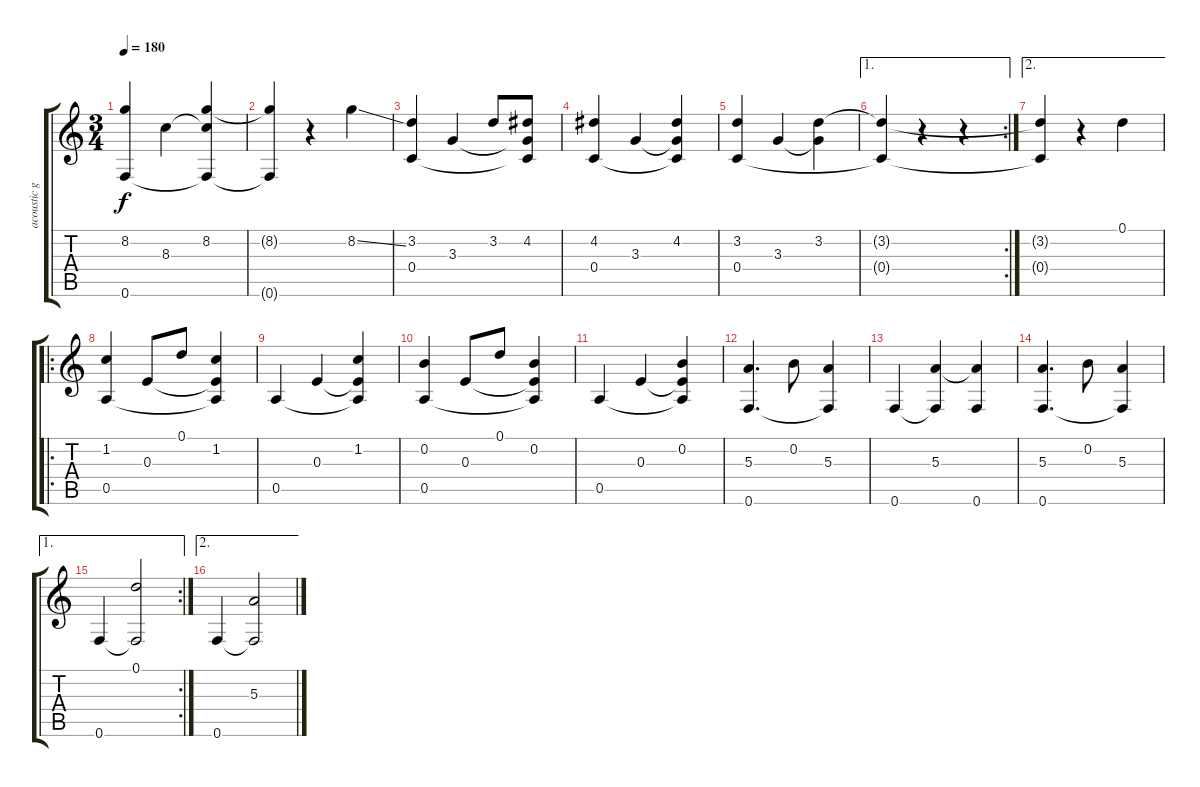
\track ("acoustic guitar" "acoustic g") {instrument acousticguitarsteel}
\staff {score tabs}
\tuning (D4 B3 E3 C3 A2 F2) {hide}
\ts (3 4)
\tempo 180
\clef g2
\ks c
(8.2 0.6).4{dy f} 8.3.4 (8.2 8.3{t} 0.6{t}).4 |
(8.2{t} 0.6{t}).4 r.4 8.2{ss}.4 |
(3.2 0.4).4 3.3.4 3.2.8 (4.2 3.3{t} 0.4{t}).8 |
(4.2 0.4).4 3.3.4 (4.2 3.3{t} 0.4{t}).4 |
(3.2 0.4).4 3.3.4 (3.2 3.3{t}).4 |
\ae 1
\rc 2
(3.2{t} 0.4{t}).4 r.4 r.4 |
\ae 2
(3.2{t} 0.4{t}).4 r.4 0.1.4 |
\ro
(1.2 0.5).4 0.3.8 0.1.8 (1.2 0.3{t} 0.5{t}).4 |
0.5.4 0.3.4 (1.2 0.3{t} 0.5{t}).4 |
(0.2 0.5).4 0.3.8 0.1.8 (0.2 0.3{t} 0.5{t}).4 |
0.5.4 0.3.4 (0.2 0.3{t} 0.5{t}).4 |
(5.3 0.6).4{d} 0.2.8 (5.3 0.6{t}).4 |
0.6.4 (5.3 0.6{t}).4 (5.3{t} 0.6).4 |
(5.3 0.6).4{d} 0.2.8 (5.3 0.6{t}).4 |
\ae 1
\rc 2
0.6.4 (0.1 0.6{t}).2 |
\ae 2
0.6.4 (5.3 0.6{t}).2
